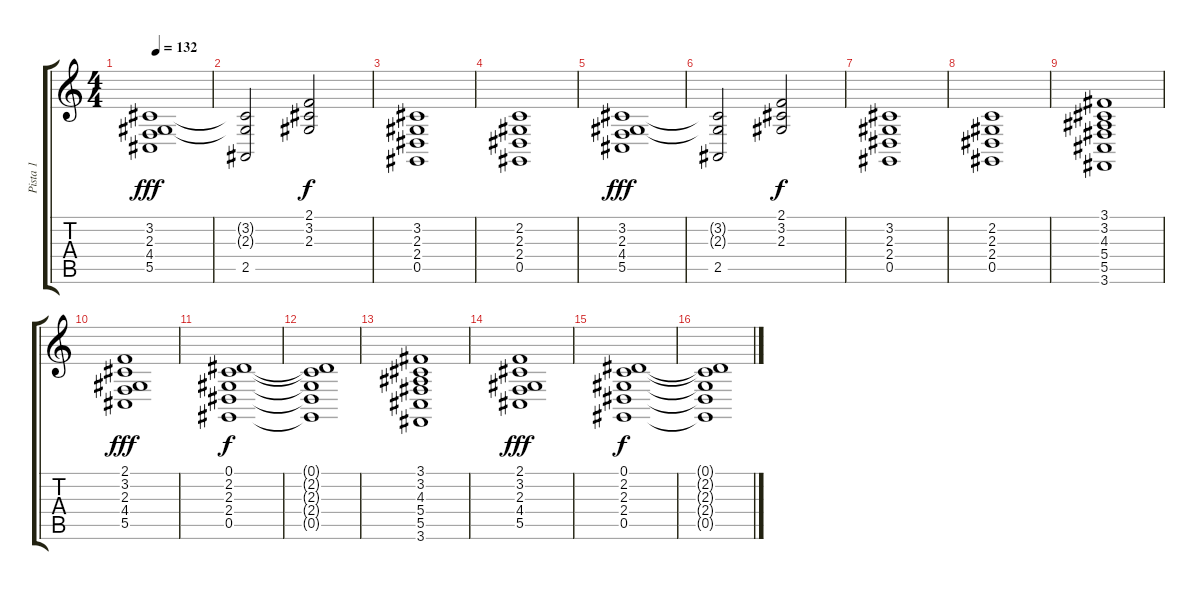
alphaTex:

\track ("Pista 1" "Pista 1") {instrument stringensemble1}
\staff {score tabs}
\tuning (Eb4 Bb3 Gb3 Db3 Ab2 Eb2) {hide}
\ts (4 4)
\tempo 132
\clef g2
\ks c
(3.2 2.3 4.4 5.5).1{dy fff} |
(3.2{t} 2.3{t} 2.5).2 (2.1 3.2 2.3).2{dy f} |
(3.2 2.3 2.4 0.5).1 |
(2.2 2.3 2.4 0.5).1 |
(3.2 2.3 4.4 5.5).1{dy fff} |
(3.2{t} 2.3{t} 2.5).2 (2.1 3.2 2.3).2{dy f} |
(3.2 2.3 2.4 0.5).1 |
(2.2 2.3 2.4 0.5).1 |
(3.1 3.2 4.3 5.4 5.5 3.6).1 |
(2.1 3.2 2.3 4.4 5.5).1{dy fff} |
(0.1 2.2 2.3 2.4 0.5).1{dy f} |
(0.1{t} 2.2{t} 2.3{t} 2.4{t} 0.5{t}).1 |
(3.1 3.2 4.3 5.4 5.5 3.6).1 |
(2.1 3.2 2.3 4.4 5.5).1{dy fff} |
(0.1 2.2 2.3 2.4 0.5).1{dy f} |
(0.1{t} 2.2{t} 2.3{t} 2.4{t} 0.5{t}).1
